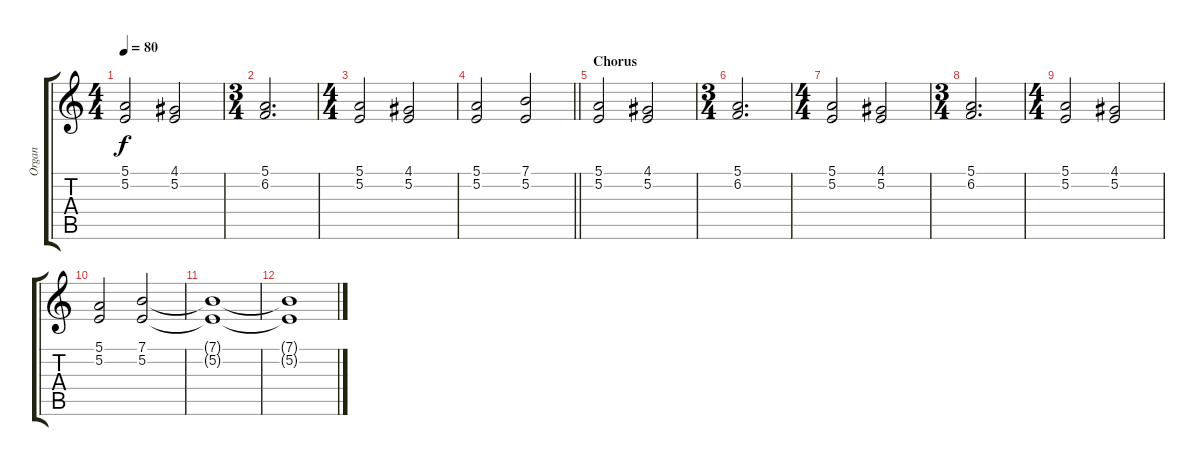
\track ("Organ" "Organ") {instrument percussiveorgan}
\staff {score tabs}
\tuning (E4 B3 G3 D3 A2 E2) {hide}
\ts (4 4)
\tempo 80
\clef g2
\ks c
(5.1 5.2).2{dy f} (4.1 5.2).2 |
\ts (3 4)
(5.1 6.2).2{d} |
\ts (4 4)
(5.1 5.2).2 (4.1 5.2).2 |
\barLineRight lightlight
(5.1 5.2).2 (7.1 5.2).2 |
\section ("" "Chorus")
(5.1 5.2).2 (4.1 5.2).2 |
\ts (3 4)
(5.1 6.2).2{d} |
\ts (4 4)
(5.1 5.2).2 (4.1 5.2).2 |
\ts (3 4)
(5.1 6.2).2{d} |
\ts (4 4)
(5.1 5.2).2 (4.1 5.2).2 |
(5.1 5.2).2 (7.1 5.2).2 |
(7.1{t} 5.2{t}).1 |
(7.1{t} 5.2{t}).1
